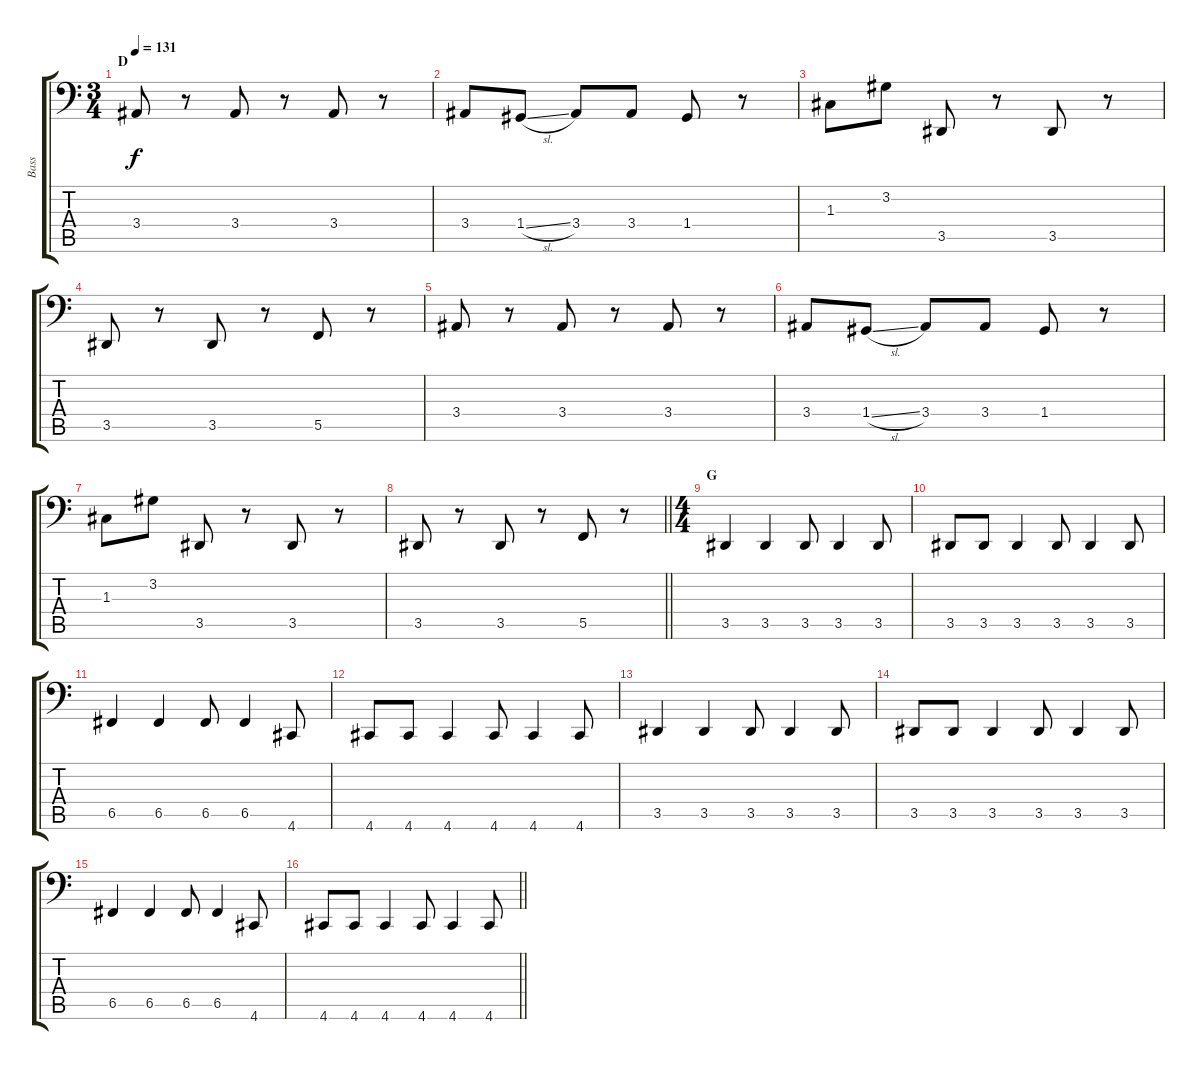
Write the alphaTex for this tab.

\track ("Bass" "Bass") {instrument electricbasspick}
\staff {score tabs}
\tuning (Bb2 F2 C2 G1 C1 A0) {hide}
\ts (3 4)
\section ("" "D")
\tempo 131
\clef f4
\ks c
3.4.8{dy f} r.8 3.4.8 r.8 3.4.8 r.8 |
3.4.8 1.4{sl}.8 3.4.8 3.4.8 1.4.8 r.8 |
1.3.8 3.2.8 3.5.8 r.8 3.5.8 r.8 |
3.5.8 r.8 3.5.8 r.8 5.5.8 r.8 |
3.4.8 r.8 3.4.8 r.8 3.4.8 r.8 |
3.4.8 1.4{sl}.8 3.4.8 3.4.8 1.4.8 r.8 |
1.3.8 3.2.8 3.5.8 r.8 3.5.8 r.8 |
\barLineRight lightlight
3.5.8 r.8 3.5.8 r.8 5.5.8 r.8 |
\ts (4 4)
\section ("" "G")
3.5.4 3.5.4 3.5.8 3.5.4 3.5.8 |
3.5.8 3.5.8 3.5.4 3.5.8 3.5.4 3.5.8 |
6.5.4 6.5.4 6.5.8 6.5.4 4.6.8 |
4.6.8 4.6.8 4.6.4 4.6.8 4.6.4 4.6.8 |
3.5.4 3.5.4 3.5.8 3.5.4 3.5.8 |
3.5.8 3.5.8 3.5.4 3.5.8 3.5.4 3.5.8 |
6.5.4 6.5.4 6.5.8 6.5.4 4.6.8 |
\barLineRight lightlight
4.6.8 4.6.8 4.6.4 4.6.8 4.6.4 4.6.8
